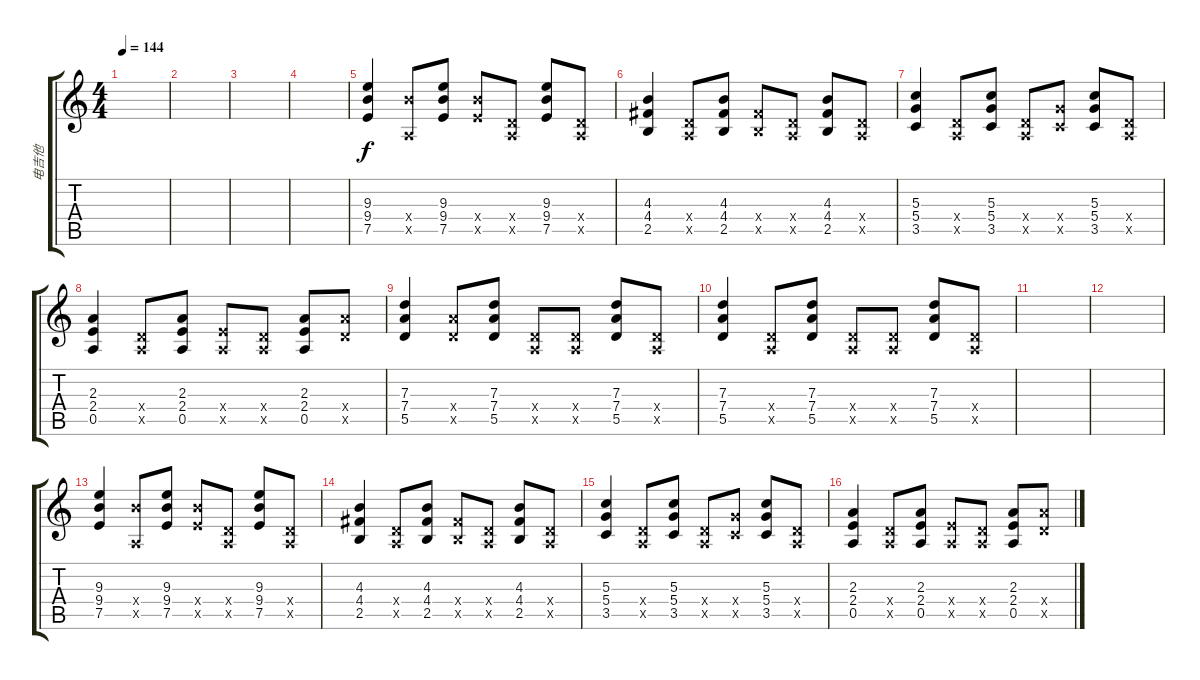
\track ("电吉他" "电吉他") {instrument distortionguitar}
\staff {score tabs}
\tuning (E4 B3 G3 D3 A2 E2) {hide}
\ts (4 4)
\tempo 144
\clef g2
\ks c
|
|
|
|
(9.3 9.4 7.5).4 (9.4{x} 0.5{x}).8 (9.3 9.4 7.5).8 (9.4{x} 7.5{x}).8 (0.4{x} 0.5{x}).8 (9.3 9.4 7.5).8 (0.4{x} 0.5{x}).8 |
(4.3 4.4 2.5).4 (0.4{x} 0.5{x}).8 (4.3 4.4 2.5).8 (4.4{x} 2.5{x}).8 (0.4{x} 0.5{x}).8 (4.3 4.4 2.5).8 (0.4{x} 0.5{x}).8 |
(5.3 5.4 3.5).4 (0.4{x} 0.5{x}).8 (5.3 5.4 3.5).8 (0.4{x} 0.5{x}).8 (5.4{x} 3.5{x}).8 (5.3 5.4 3.5).8 (0.4{x} 0.5{x}).8 |
(2.3 2.4 0.5).4 (0.4{x} 0.5{x}).8 (2.3 2.4 0.5).8 (2.4{x} 0.5{x}).8 (0.4{x} 0.5{x}).8 (2.3 2.4 0.5).8 (7.4{x} 5.5{x}).8 |
(7.3 7.4 5.5).4 (7.4{x} 5.5{x}).8 (7.3 7.4 5.5).8 (0.4{x} 0.5{x}).8 (0.4{x} 0.5{x}).8 (7.3 7.4 5.5).8 (0.4{x} 0.5{x}).8 |
(7.3 7.4 5.5).4 (0.4{x} 0.5{x}).8 (7.3 7.4 5.5).8 (0.4{x} 0.5{x}).8 (0.4{x} 0.5{x}).8 (7.3 7.4 5.5).8 (0.4{x} 0.5{x}).8 |
|
|
(9.3 9.4 7.5).4 (9.4{x} 0.5{x}).8 (9.3 9.4 7.5).8 (9.4{x} 7.5{x}).8 (0.4{x} 0.5{x}).8 (9.3 9.4 7.5).8 (0.4{x} 0.5{x}).8 |
(4.3 4.4 2.5).4 (0.4{x} 0.5{x}).8 (4.3 4.4 2.5).8 (4.4{x} 2.5{x}).8 (0.4{x} 0.5{x}).8 (4.3 4.4 2.5).8 (0.4{x} 0.5{x}).8 |
(5.3 5.4 3.5).4 (0.4{x} 0.5{x}).8 (5.3 5.4 3.5).8 (0.4{x} 0.5{x}).8 (5.4{x} 3.5{x}).8 (5.3 5.4 3.5).8 (0.4{x} 0.5{x}).8 |
(2.3 2.4 0.5).4 (0.4{x} 0.5{x}).8 (2.3 2.4 0.5).8 (2.4{x} 0.5{x}).8 (0.4{x} 0.5{x}).8 (2.3 2.4 0.5).8 (7.4{x} 5.5{x}).8
